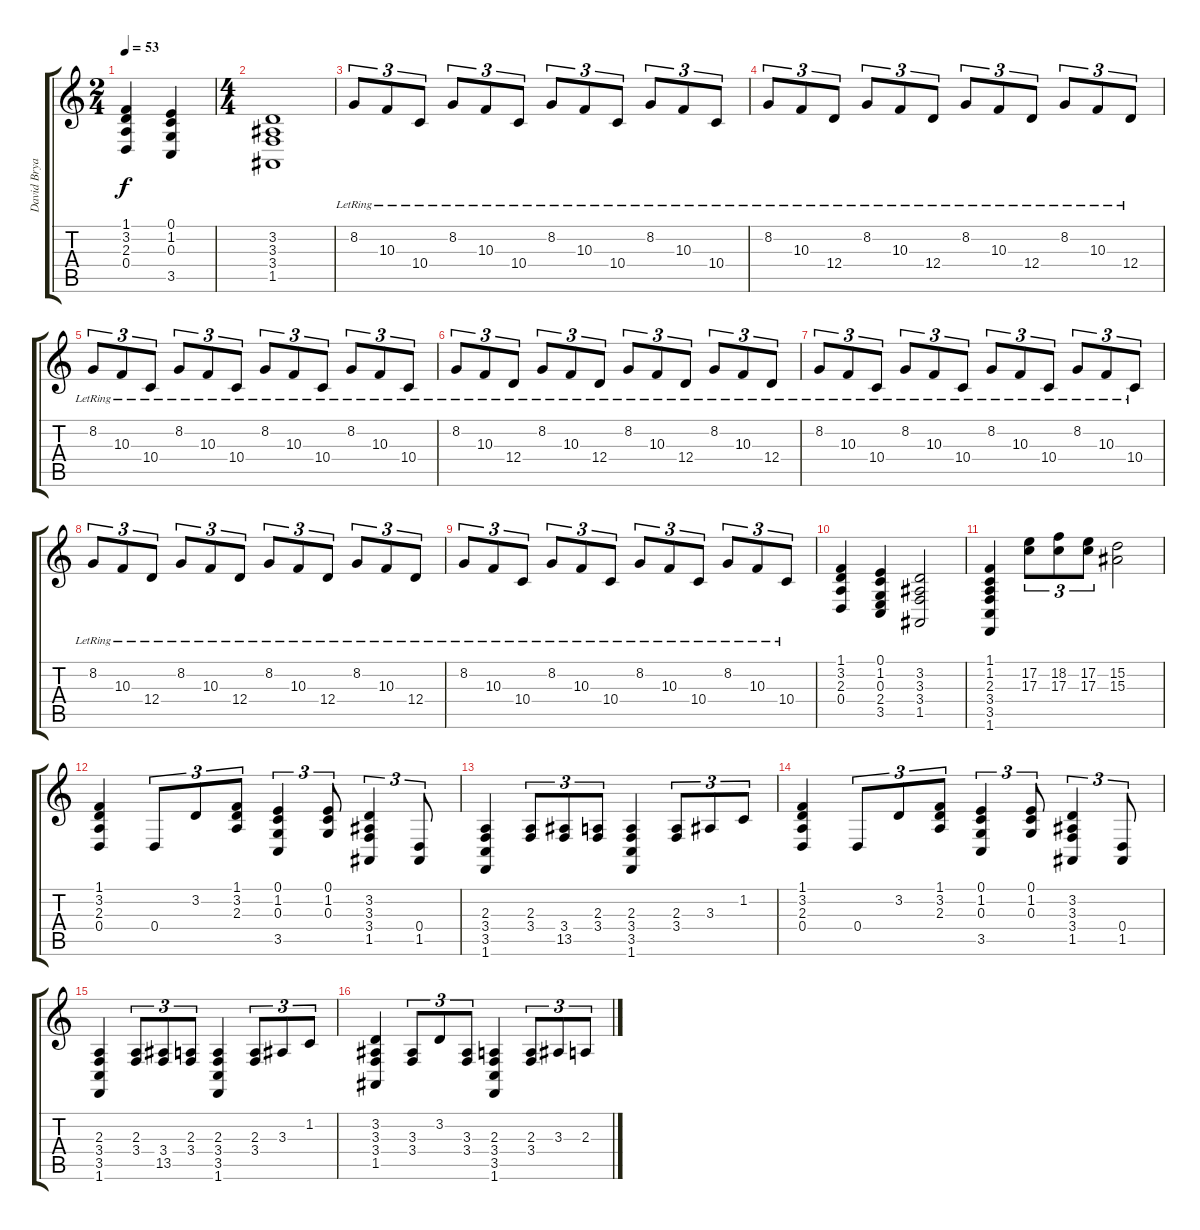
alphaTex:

\track ("David Bryan (Piano)" "David Brya") {instrument brightacousticpiano}
\staff {score tabs}
\tuning (E4 B3 G3 D3 A2 E2) {hide}
\ts (2 4)
\tempo 53
\clef g2
\ks c
(1.1 3.2 2.3 0.4).4{dy f} (0.1 1.2 0.3 3.5).4 |
\ts (4 4)
(3.2 3.3 3.4 1.5).1 |
8.2{lr}.8{tu (3 2)} 10.3{lr}.8{tu (3 2)} 10.4{lr}.8{tu (3 2)} 8.2{lr}.8{tu (3 2)} 10.3{lr}.8{tu (3 2)} 10.4{lr}.8{tu (3 2)} 8.2{lr}.8{tu (3 2)} 10.3{lr}.8{tu (3 2)} 10.4{lr}.8{tu (3 2)} 8.2{lr}.8{tu (3 2)} 10.3{lr}.8{tu (3 2)} 10.4{lr}.8{tu (3 2)} |
8.2{lr}.8{tu (3 2)} 10.3{lr}.8{tu (3 2)} 12.4{lr}.8{tu (3 2)} 8.2{lr}.8{tu (3 2)} 10.3{lr}.8{tu (3 2)} 12.4{lr}.8{tu (3 2)} 8.2{lr}.8{tu (3 2)} 10.3{lr}.8{tu (3 2)} 12.4{lr}.8{tu (3 2)} 8.2{lr}.8{tu (3 2)} 10.3{lr}.8{tu (3 2)} 12.4{lr}.8{tu (3 2)} |
8.2{lr}.8{tu (3 2)} 10.3{lr}.8{tu (3 2)} 10.4{lr}.8{tu (3 2)} 8.2{lr}.8{tu (3 2)} 10.3{lr}.8{tu (3 2)} 10.4{lr}.8{tu (3 2)} 8.2{lr}.8{tu (3 2)} 10.3{lr}.8{tu (3 2)} 10.4{lr}.8{tu (3 2)} 8.2{lr}.8{tu (3 2)} 10.3{lr}.8{tu (3 2)} 10.4{lr}.8{tu (3 2)} |
8.2{lr}.8{tu (3 2)} 10.3{lr}.8{tu (3 2)} 12.4{lr}.8{tu (3 2)} 8.2{lr}.8{tu (3 2)} 10.3{lr}.8{tu (3 2)} 12.4{lr}.8{tu (3 2)} 8.2{lr}.8{tu (3 2)} 10.3{lr}.8{tu (3 2)} 12.4{lr}.8{tu (3 2)} 8.2{lr}.8{tu (3 2)} 10.3{lr}.8{tu (3 2)} 12.4{lr}.8{tu (3 2)} |
8.2{lr}.8{tu (3 2)} 10.3{lr}.8{tu (3 2)} 10.4{lr}.8{tu (3 2)} 8.2{lr}.8{tu (3 2)} 10.3{lr}.8{tu (3 2)} 10.4{lr}.8{tu (3 2)} 8.2{lr}.8{tu (3 2)} 10.3{lr}.8{tu (3 2)} 10.4{lr}.8{tu (3 2)} 8.2{lr}.8{tu (3 2)} 10.3{lr}.8{tu (3 2)} 10.4{lr}.8{tu (3 2)} |
8.2{lr}.8{tu (3 2)} 10.3{lr}.8{tu (3 2)} 12.4{lr}.8{tu (3 2)} 8.2{lr}.8{tu (3 2)} 10.3{lr}.8{tu (3 2)} 12.4{lr}.8{tu (3 2)} 8.2{lr}.8{tu (3 2)} 10.3{lr}.8{tu (3 2)} 12.4{lr}.8{tu (3 2)} 8.2{lr}.8{tu (3 2)} 10.3{lr}.8{tu (3 2)} 12.4{lr}.8{tu (3 2)} |
8.2{lr}.8{tu (3 2)} 10.3{lr}.8{tu (3 2)} 10.4{lr}.8{tu (3 2)} 8.2{lr}.8{tu (3 2)} 10.3{lr}.8{tu (3 2)} 10.4{lr}.8{tu (3 2)} 8.2{lr}.8{tu (3 2)} 10.3{lr}.8{tu (3 2)} 10.4{lr}.8{tu (3 2)} 8.2{lr}.8{tu (3 2)} 10.3{lr}.8{tu (3 2)} 10.4{lr}.8{tu (3 2)} |
(1.1 3.2 2.3 0.4).4 (0.1 1.2 0.3 2.4 3.5).4 (3.2 3.3 3.4 1.5).2 |
(1.1 1.2 2.3 3.4 3.5 1.6).4 (17.2 17.3).8{tu (3 2)} (18.2 17.3).8{tu (3 2)} (17.2 17.3).8{tu (3 2)} (15.2 15.3).2 |
(1.1 3.2 2.3 0.4).4 0.4.8{tu (3 2)} 3.2.8{tu (3 2)} (1.1 3.2 2.3).8{tu (3 2)} (0.1 1.2 0.3 3.5).4{tu (3 2)} (0.1 1.2 0.3).8{tu (3 2)} (3.2 3.3 3.4 1.5).4{tu (3 2)} (0.4 1.5).8{tu (3 2)} |
(2.3 3.4 3.5 1.6).4 (2.3 3.4).8{tu (3 2)} (3.4 13.5).8{tu (3 2)} (2.3 3.4).8{tu (3 2)} (2.3 3.4 3.5 1.6).4 (2.3 3.4).8{tu (3 2)} 3.3.8{tu (3 2)} 1.2.8{tu (3 2)} |
(1.1 3.2 2.3 0.4).4 0.4.8{tu (3 2)} 3.2.8{tu (3 2)} (1.1 3.2 2.3).8{tu (3 2)} (0.1 1.2 0.3 3.5).4{tu (3 2)} (0.1 1.2 0.3).8{tu (3 2)} (3.2 3.3 3.4 1.5).4{tu (3 2)} (0.4 1.5).8{tu (3 2)} |
(2.3 3.4 3.5 1.6).4 (2.3 3.4).8{tu (3 2)} (3.4 13.5).8{tu (3 2)} (2.3 3.4).8{tu (3 2)} (2.3 3.4 3.5 1.6).4 (2.3 3.4).8{tu (3 2)} 3.3.8{tu (3 2)} 1.2.8{tu (3 2)} |
(3.2 3.3 3.4 1.5).4 (3.3 3.4).8{tu (3 2)} 3.2.8{tu (3 2)} (3.3 3.4).8{tu (3 2)} (2.3 3.4 3.5 1.6).4 (2.3 3.4).8{tu (3 2)} 3.3.8{tu (3 2)} 2.3.8{tu (3 2)}
